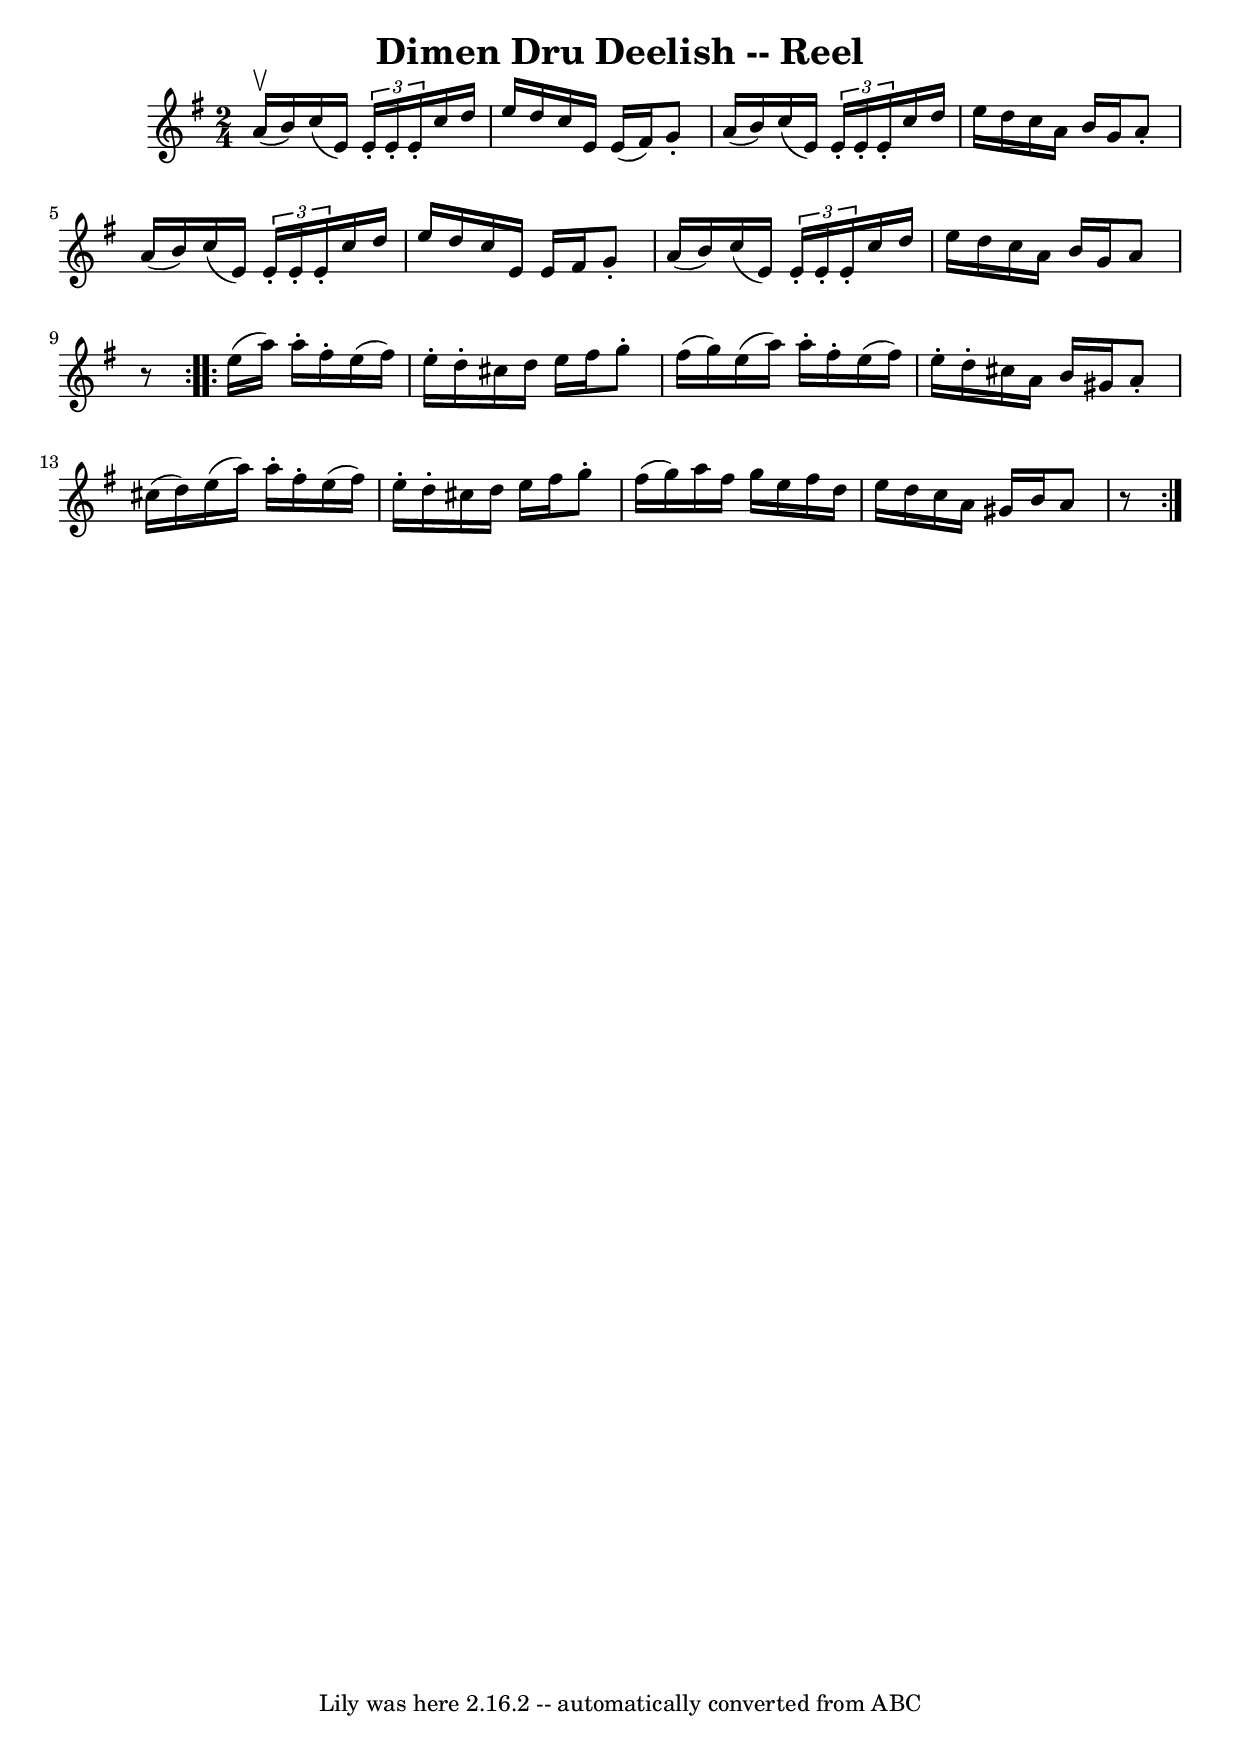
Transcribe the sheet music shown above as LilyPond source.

\version "2.7.40"
\include "Mammoth.ily"
\header {
	%% book = "Ryan's Mammoth Collection"
	crossRefNumber = "1"
	footnotes = "\\\\182\\\\The book has the triplets written as demisemiquavers."
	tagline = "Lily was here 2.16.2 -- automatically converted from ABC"
	title = "Dimen Dru Deelish -- Reel"
}
voicedefault =  {


\repeat volta 2 {
\time 2/4 \key a \dorian a'16^\upbow(b'16) |
 c''16 (e'16 
) \times 2/3 { e'16 -. e'16 -. e'16 -. } c''16 d''16 e''16    
d''16    |
 c''16 e'16 e'16 (fis'16) g'8 -. a'16 (
b'16)   |
 c''16 (e'16) \times 2/3 { e'16 -. e'16 -.   
e'16 -. } c''16 d''16 e''16 d''16    |
 c''16 a'16    
b'16 g'16 a'8 -. a'16 (b'16)   |
 c''16 (e'16) 
\times 2/3 { e'16 -. e'16 -. e'16 -. } c''16 d''16 e''16 d''16 
   |
 c''16 e'16 e'16 fis'16 g'8 -. a'16 (b'16)   
|
 c''16 (e'16) \times 2/3 { e'16 -. e'16 -. e'16 -. }   
c''16 d''16 e''16 d''16    |
 c''16 a'16 b'16 g'16    
a'8    r8   } \repeat volta 2 { e''16 (a''16) a''16 -. fis''16 -. 
 e''16 (fis''16) e''16 -. d''16 -.   |
 cis''16 d''16    
e''16 fis''16 g''8 -. fis''16 (g''16)   |
 e''16 (
a''16) a''16 -. fis''16 -. e''16 (fis''16) e''16 -. d''16 -. 
  |
 cis''16 a'16 b'16 gis'16 a'8 -. cis''16 (d''16  
-)   |
 e''16 (a''16) a''16 -. fis''16 -. e''16 (
fis''16) e''16 -. d''16 -.   |
 cis''16 d''16 e''16    
fis''16 g''8 -. fis''16 (g''16)   |
 a''16 fis''16    
g''16 e''16 fis''16 d''16 e''16 d''16    |
 c''16    
a'16 gis'16 b'16 a'8    r8   }   
}

\score{
    <<

	\context Staff="default"
	{
	    \voicedefault 
	}

    >>
	\layout {
	}
	\midi {}
}
